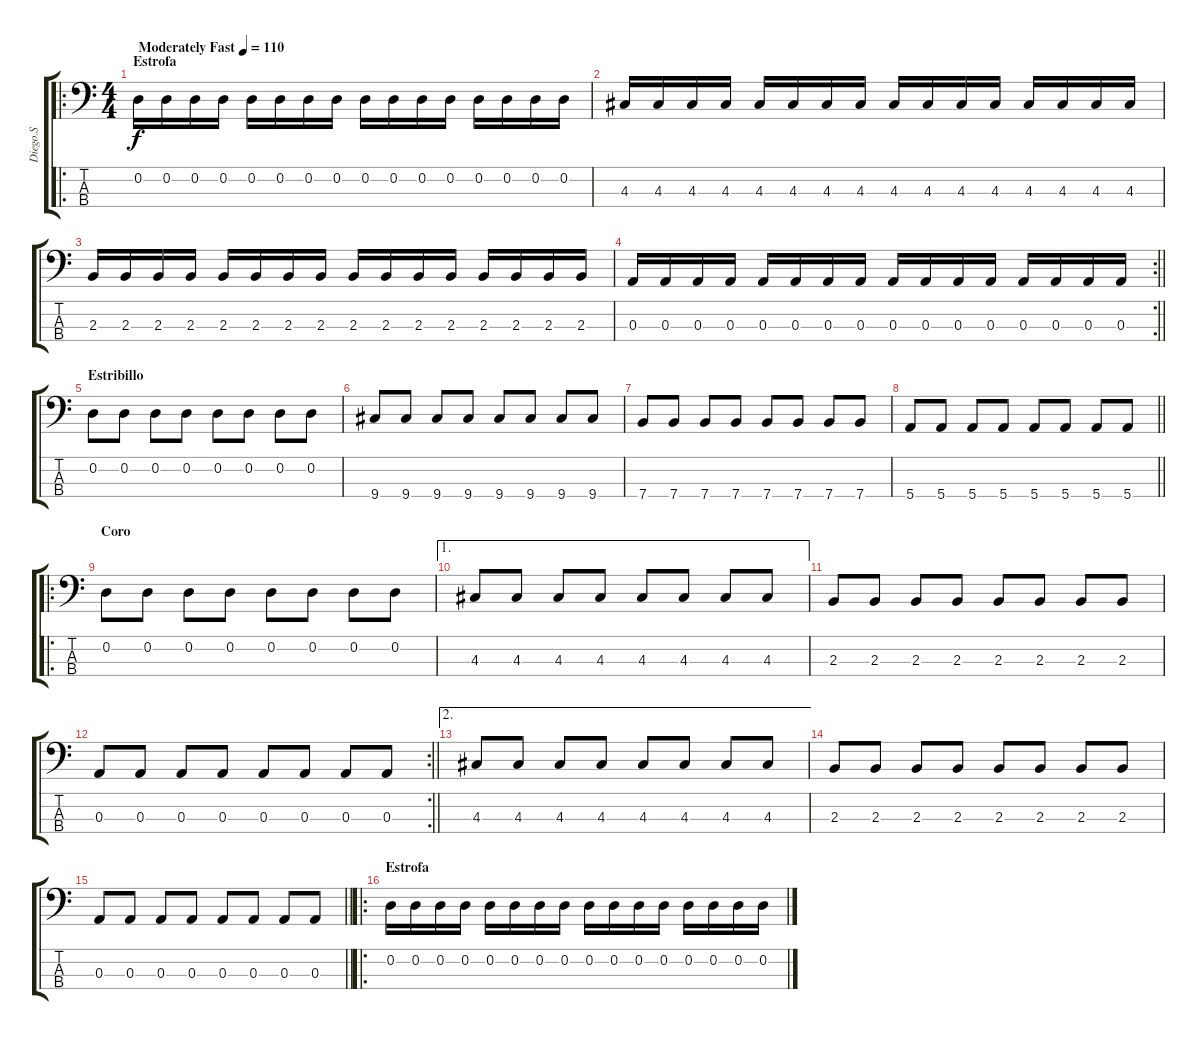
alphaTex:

\track ("Diego.S" "Diego.S") {instrument electricbassfinger}
\staff {score tabs}
\tuning (G2 D2 A1 E1) {hide}
\ro
\ts (4 4)
\section ("" "Estrofa")
\tempo (110 "Moderately Fast")
\clef f4
\ks c
0.2.16{dy f instrument electricbassfinger} 0.2.16 0.2.16 0.2.16 0.2.16 0.2.16 0.2.16 0.2.16 0.2.16 0.2.16 0.2.16 0.2.16 0.2.16 0.2.16 0.2.16 0.2.16 |
4.3.16 4.3.16 4.3.16 4.3.16 4.3.16 4.3.16 4.3.16 4.3.16 4.3.16 4.3.16 4.3.16 4.3.16 4.3.16 4.3.16 4.3.16 4.3.16 |
2.3.16 2.3.16 2.3.16 2.3.16 2.3.16 2.3.16 2.3.16 2.3.16 2.3.16 2.3.16 2.3.16 2.3.16 2.3.16 2.3.16 2.3.16 2.3.16 |
\rc 2
\barLineRight lightlight
0.3.16 0.3.16 0.3.16 0.3.16 0.3.16 0.3.16 0.3.16 0.3.16 0.3.16 0.3.16 0.3.16 0.3.16 0.3.16 0.3.16 0.3.16 0.3.16 |
\section ("" "Estribillo")
0.2.8 0.2.8 0.2.8 0.2.8 0.2.8 0.2.8 0.2.8 0.2.8 |
9.4.8 9.4.8 9.4.8 9.4.8 9.4.8 9.4.8 9.4.8 9.4.8 |
7.4.8 7.4.8 7.4.8 7.4.8 7.4.8 7.4.8 7.4.8 7.4.8 |
\barLineRight lightlight
5.4.8 5.4.8 5.4.8 5.4.8 5.4.8 5.4.8 5.4.8 5.4.8 |
\ro
\section ("" "Coro")
0.2.8 0.2.8 0.2.8 0.2.8 0.2.8 0.2.8 0.2.8 0.2.8 |
\ae 1
4.3.8 4.3.8 4.3.8 4.3.8 4.3.8 4.3.8 4.3.8 4.3.8 |
2.3.8 2.3.8 2.3.8 2.3.8 2.3.8 2.3.8 2.3.8 2.3.8 |
\rc 2
\barLineRight lightlight
0.3.8 0.3.8 0.3.8 0.3.8 0.3.8 0.3.8 0.3.8 0.3.8 |
\ae 2
4.3.8 4.3.8 4.3.8 4.3.8 4.3.8 4.3.8 4.3.8 4.3.8 |
2.3.8 2.3.8 2.3.8 2.3.8 2.3.8 2.3.8 2.3.8 2.3.8 |
\barLineRight lightlight
0.3.8 0.3.8 0.3.8 0.3.8 0.3.8 0.3.8 0.3.8 0.3.8 |
\ro
\section ("" "Estrofa")
0.2.16 0.2.16 0.2.16 0.2.16 0.2.16 0.2.16 0.2.16 0.2.16 0.2.16 0.2.16 0.2.16 0.2.16 0.2.16 0.2.16 0.2.16 0.2.16
